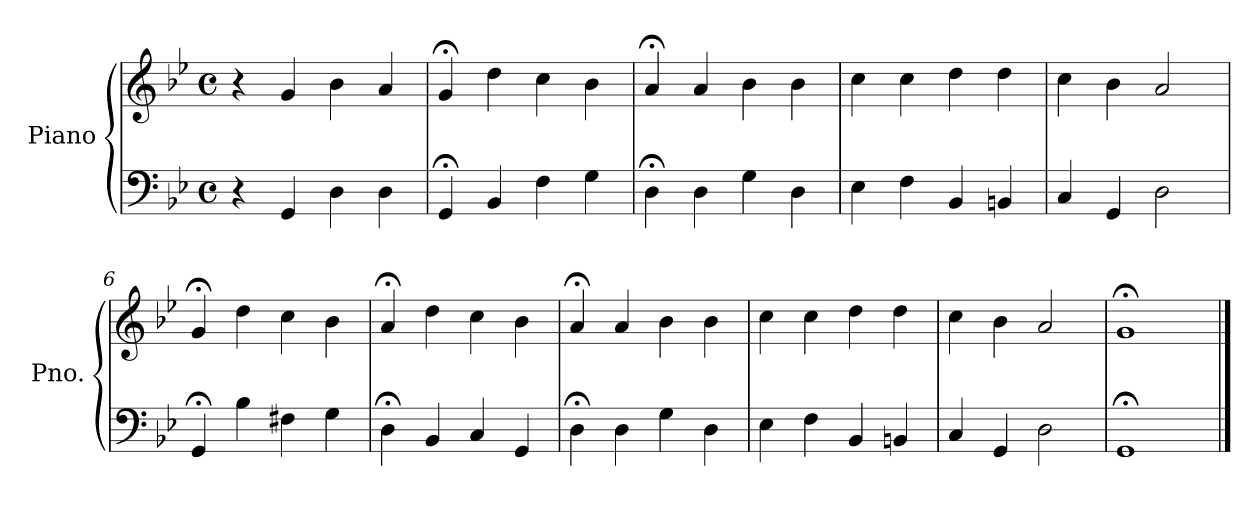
**kern	**kern
*part1	*part1
*staff2	*staff1
*I"Piano	*
*I'Pno.	*
*clefF4	*clefG2
*k[b-e-]	*k[b-e-]
*M4/4	*M4/4
*met(c)	*met(c)
=1	=1
4r	4r
4GG/	4g/
4D\	4b-\
4D\	4a/
=2	=2
4GG;</	4g;</
4BB-/	4dd\
4F\	4cc\
4G\	4b-\
=3	=3
4D;<\	4a;</
4D\	4a/
4G\	4b-\
4D\	4b-\
=4	=4
4E-\	4cc\
4F\	4cc\
4BB-/	4dd\
4BBn/	4dd\
=5	=5
4C/	4cc\
4GG/	4b-\
2D\	2a/
=6	=6
4GG;</	4g;</
4B-\	4dd\
4F#X\	4cc\
4G\	4b-\
=7	=7
4D;<\	4a;</
4BB-/	4dd\
4C/	4cc\
4GG/	4b-\
!!LO:LB:g=z
=8	=8
4D;<\	4a;</
4D\	4a/
4G\	4b-\
4D\	4b-\
=9	=9
4E-\	4cc\
4F\	4cc\
4BB-/	4dd\
4BBn/	4dd\
=10	=10
4C/	4cc\
4GG/	4b-\
2D\	2a/
=11	=11
1GG;<	1g;<
==	==
*-	*-
